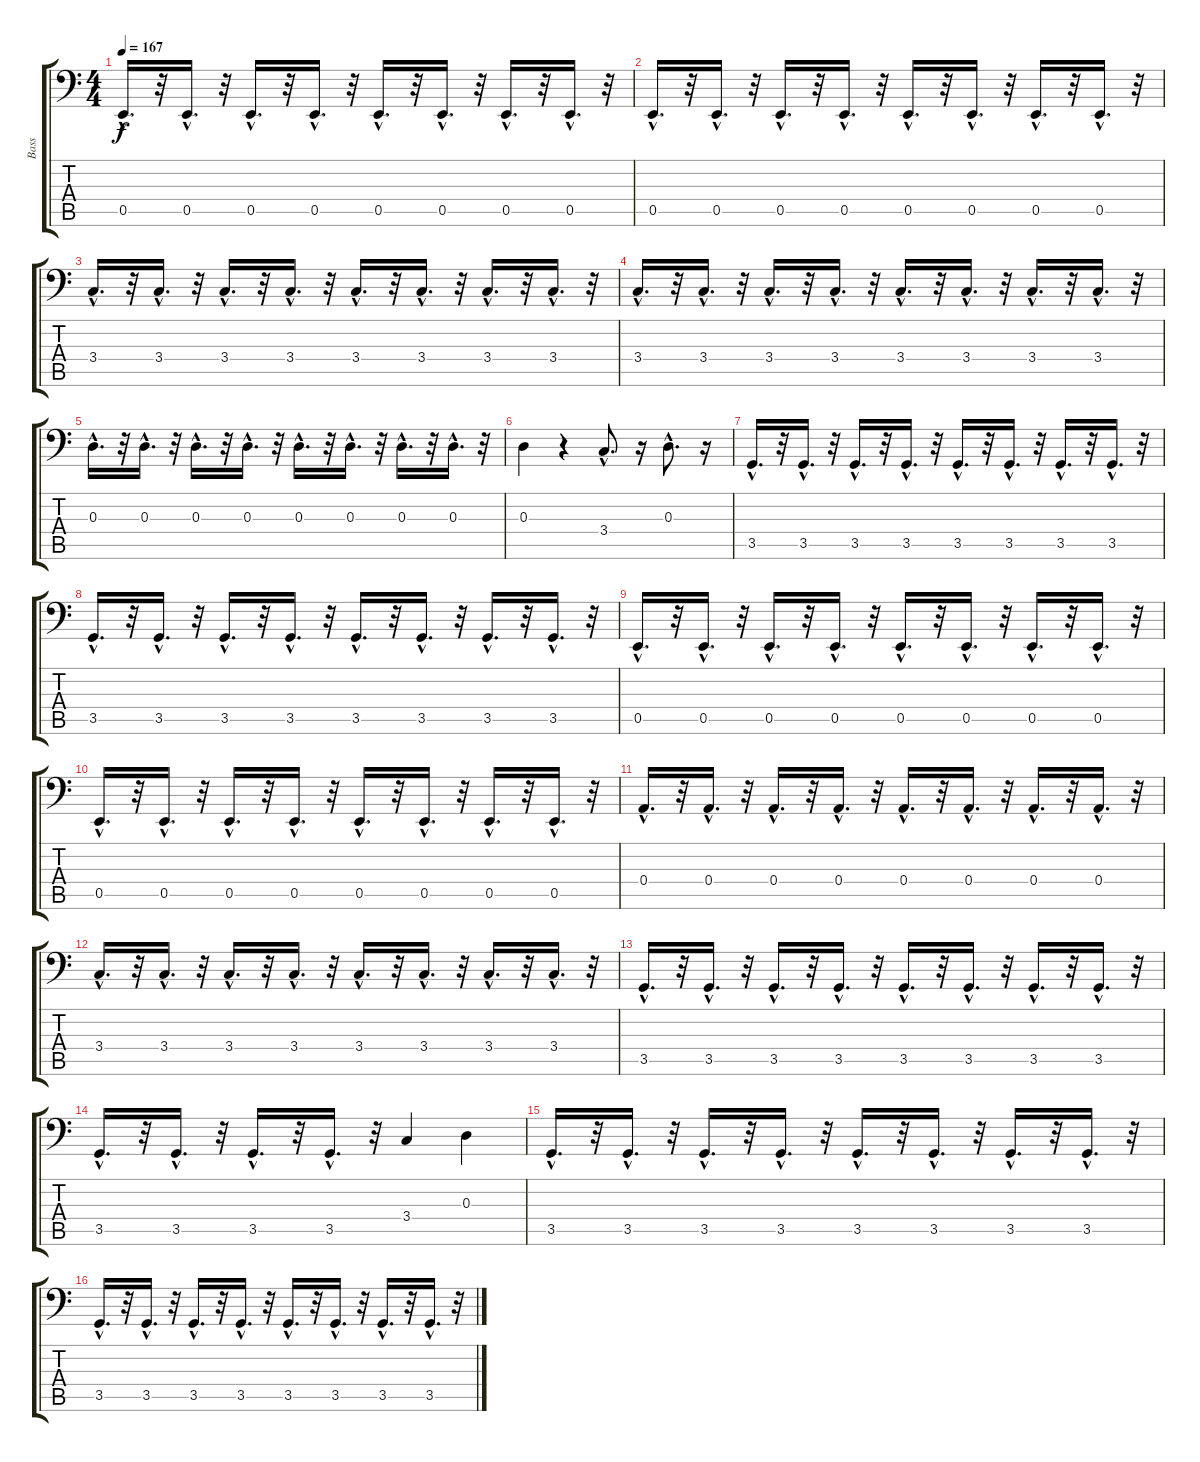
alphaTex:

\track ("Bass" "Bass") {instrument electricbasspick}
\staff {score tabs}
\tuning (C3 G2 D2 A1 E1 B0) {hide}
\ts (4 4)
\tempo 167
\clef f4
\ks c
0.5{hac}.16{d dy f} r.32 0.5{hac}.16{d} r.32 0.5{hac}.16{d} r.32 0.5{hac}.16{d} r.32 0.5{hac}.16{d} r.32 0.5{hac}.16{d} r.32 0.5{hac}.16{d} r.32 0.5{hac}.16{d} r.32 |
0.5{hac}.16{d} r.32 0.5{hac}.16{d} r.32 0.5{hac}.16{d} r.32 0.5{hac}.16{d} r.32 0.5{hac}.16{d} r.32 0.5{hac}.16{d} r.32 0.5{hac}.16{d} r.32 0.5{hac}.16{d} r.32 |
3.4{hac}.16{d} r.32 3.4{hac}.16{d} r.32 3.4{hac}.16{d} r.32 3.4{hac}.16{d} r.32 3.4{hac}.16{d} r.32 3.4{hac}.16{d} r.32 3.4{hac}.16{d} r.32 3.4{hac}.16{d} r.32 |
3.4{hac}.16{d} r.32 3.4{hac}.16{d} r.32 3.4{hac}.16{d} r.32 3.4{hac}.16{d} r.32 3.4{hac}.16{d} r.32 3.4{hac}.16{d} r.32 3.4{hac}.16{d} r.32 3.4{hac}.16{d} r.32 |
0.3{hac}.16{d} r.32 0.3{hac}.16{d} r.32 0.3{hac}.16{d} r.32 0.3{hac}.16{d} r.32 0.3{hac}.16{d} r.32 0.3{hac}.16{d} r.32 0.3{hac}.16{d} r.32 0.3{hac}.16{d} r.32 |
0.3.4 r.4 3.4{hac}.8{d} r.16 0.3{hac}.8{d} r.16 |
3.5{hac}.16{d} r.32 3.5{hac}.16{d} r.32 3.5{hac}.16{d} r.32 3.5{hac}.16{d} r.32 3.5{hac}.16{d} r.32 3.5{hac}.16{d} r.32 3.5{hac}.16{d} r.32 3.5{hac}.16{d} r.32 |
3.5{hac}.16{d} r.32 3.5{hac}.16{d} r.32 3.5{hac}.16{d} r.32 3.5{hac}.16{d} r.32 3.5{hac}.16{d} r.32 3.5{hac}.16{d} r.32 3.5{hac}.16{d} r.32 3.5{hac}.16{d} r.32 |
0.5{hac}.16{d} r.32 0.5{hac}.16{d} r.32 0.5{hac}.16{d} r.32 0.5{hac}.16{d} r.32 0.5{hac}.16{d} r.32 0.5{hac}.16{d} r.32 0.5{hac}.16{d} r.32 0.5{hac}.16{d} r.32 |
0.5{hac}.16{d} r.32 0.5{hac}.16{d} r.32 0.5{hac}.16{d} r.32 0.5{hac}.16{d} r.32 0.5{hac}.16{d} r.32 0.5{hac}.16{d} r.32 0.5{hac}.16{d} r.32 0.5{hac}.16{d} r.32 |
0.4{hac}.16{d} r.32 0.4{hac}.16{d} r.32 0.4{hac}.16{d} r.32 0.4{hac}.16{d} r.32 0.4{hac}.16{d} r.32 0.4{hac}.16{d} r.32 0.4{hac}.16{d} r.32 0.4{hac}.16{d} r.32 |
3.4{hac}.16{d} r.32 3.4{hac}.16{d} r.32 3.4{hac}.16{d} r.32 3.4{hac}.16{d} r.32 3.4{hac}.16{d} r.32 3.4{hac}.16{d} r.32 3.4{hac}.16{d} r.32 3.4{hac}.16{d} r.32 |
3.5{hac}.16{d} r.32 3.5{hac}.16{d} r.32 3.5{hac}.16{d} r.32 3.5{hac}.16{d} r.32 3.5{hac}.16{d} r.32 3.5{hac}.16{d} r.32 3.5{hac}.16{d} r.32 3.5{hac}.16{d} r.32 |
3.5{hac}.16{d} r.32 3.5{hac}.16{d} r.32 3.5{hac}.16{d} r.32 3.5{hac}.16{d} r.32 3.4.4 0.3.4 |
3.5{hac}.16{d} r.32 3.5{hac}.16{d} r.32 3.5{hac}.16{d} r.32 3.5{hac}.16{d} r.32 3.5{hac}.16{d} r.32 3.5{hac}.16{d} r.32 3.5{hac}.16{d} r.32 3.5{hac}.16{d} r.32 |
3.5{hac}.16{d} r.32 3.5{hac}.16{d} r.32 3.5{hac}.16{d} r.32 3.5{hac}.16{d} r.32 3.5{hac}.16{d} r.32 3.5{hac}.16{d} r.32 3.5{hac}.16{d} r.32 3.5{hac}.16{d} r.32
